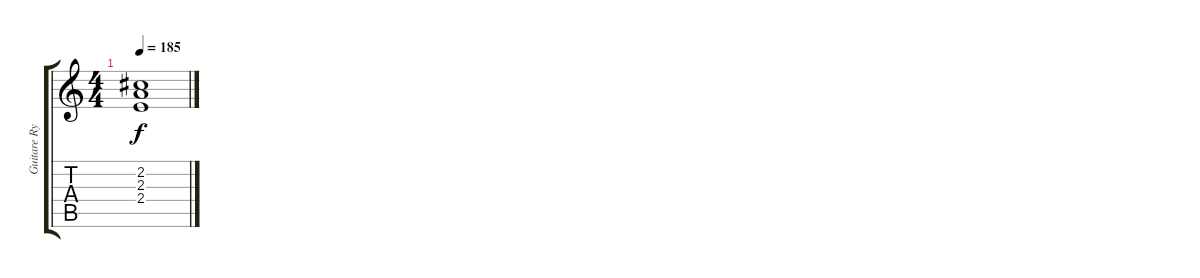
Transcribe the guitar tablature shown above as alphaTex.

\track ("Guitare Rythm." "Guitare Ry") {instrument acousticguitarnylon}
\staff {score tabs}
\tuning (E4 B3 G3 D3 A2 E2) {hide}
\ts (4 4)
\tempo 185
\clef g2
\ks c
(2.2{t} 2.3{t} 2.4{t}).1{dy f}
